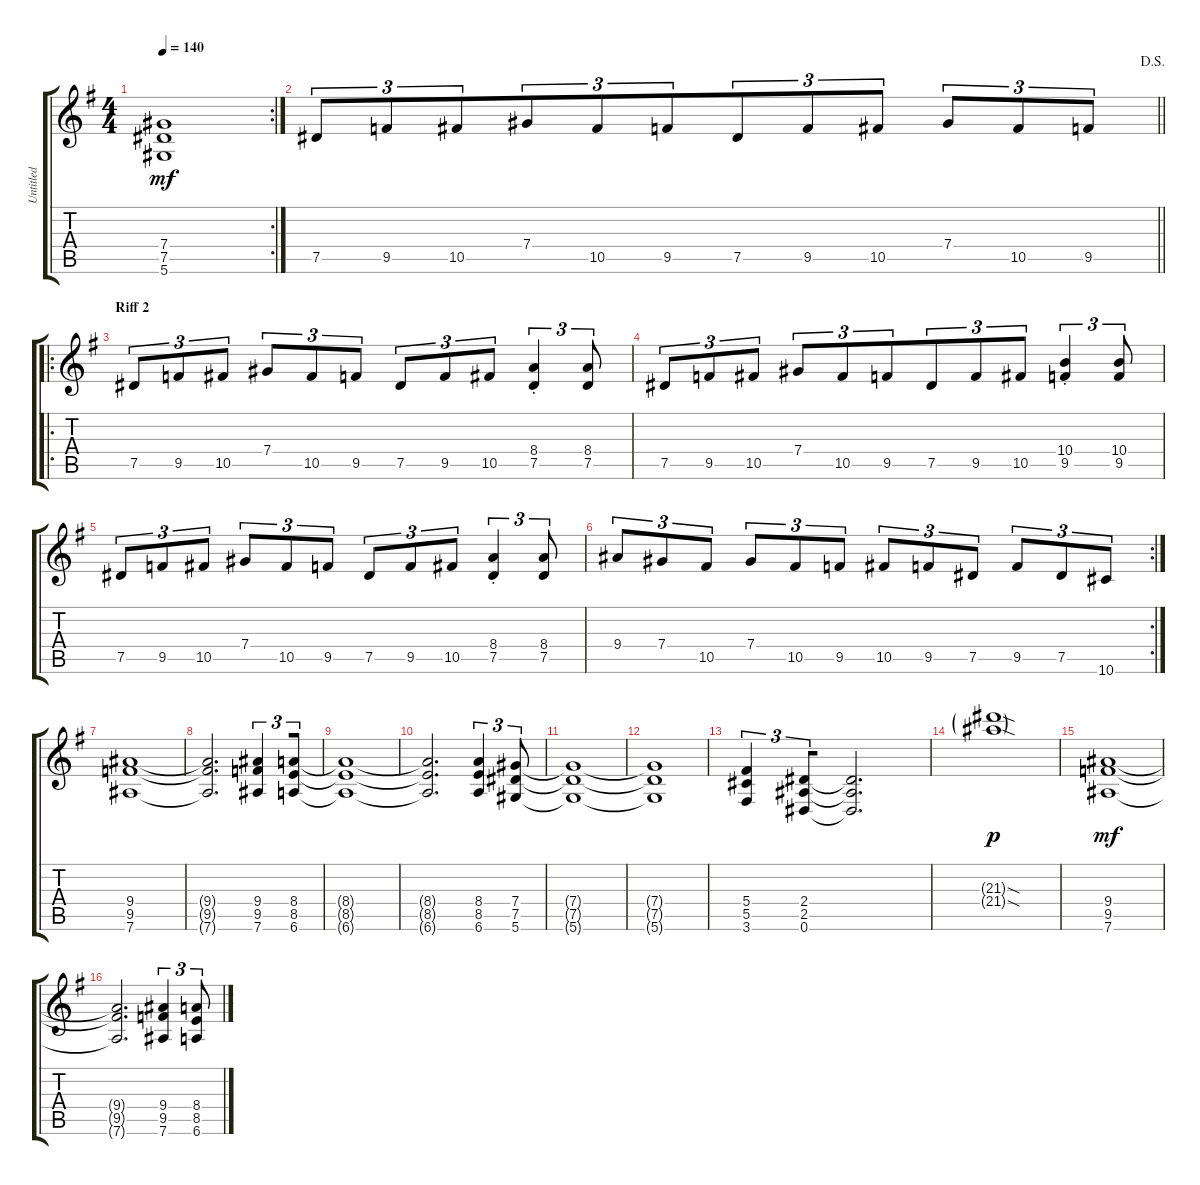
\track ("Untitled" "Untitled") {instrument distortionguitar}
\staff {score tabs}
\tuning (Eb4 Bb3 Gb3 Db3 Ab2 Eb2) {hide}
\rc 2
\ts (4 4)
\tempo 140
\clef g2
\ks g
(7.4 7.5 5.6).1{dy mf} |
\jump dalsegno
\barLineRight lightlight
7.5.8{tu (3 2)} 9.5.8{tu (3 2) beam merge} 10.5.8{tu (3 2) beam merge} 7.4.8{tu (3 2)} 10.5.8{tu (3 2) beam merge} 9.5.8{tu (3 2) beam merge} 7.5.8{tu (3 2)} 9.5.8{tu (3 2)} 10.5.8{tu (3 2)} 7.4.8{tu (3 2)} 10.5.8{tu (3 2)} 9.5.8{tu (3 2)} |
\ro
\section ("" "Riff 2")
7.5.8{tu (3 2)} 9.5.8{tu (3 2)} 10.5.8{tu (3 2)} 7.4.8{tu (3 2)} 10.5.8{tu (3 2)} 9.5.8{tu (3 2)} 7.5.8{tu (3 2)} 9.5.8{tu (3 2)} 10.5.8{tu (3 2)} (8.4{st} 7.5{st}).4{tu (3 2)} (8.4 7.5).8{tu (3 2)} |
7.5.8{tu (3 2)} 9.5.8{tu (3 2)} 10.5.8{tu (3 2)} 7.4.8{tu (3 2) beam merge} 10.5.8{tu (3 2) beam merge} 9.5.8{tu (3 2) beam merge} 7.5.8{tu (3 2) beam merge} 9.5.8{tu (3 2) beam merge} 10.5.8{tu (3 2) beam merge} (10.4{st} 9.5{st}).4{tu (3 2)} (10.4 9.5).8{tu (3 2)} |
7.5.8{tu (3 2) beam merge} 9.5.8{tu (3 2)} 10.5.8{tu (3 2)} 7.4.8{tu (3 2)} 10.5.8{tu (3 2)} 9.5.8{tu (3 2)} 7.5.8{tu (3 2)} 9.5.8{tu (3 2)} 10.5.8{tu (3 2)} (8.4{st} 7.5{st}).4{tu (3 2)} (8.4 7.5).8{tu (3 2)} |
\rc 2
9.4.8{tu (3 2)} 7.4.8{tu (3 2)} 10.5.8{tu (3 2)} 7.4.8{tu (3 2)} 10.5.8{tu (3 2)} 9.5.8{tu (3 2)} 10.5.8{tu (3 2)} 9.5.8{tu (3 2)} 7.5.8{tu (3 2)} 9.5.8{tu (3 2) beam merge} 7.5.8{tu (3 2)} 10.6.8{tu (3 2)} |
(9.4 9.5 7.6).1 |
(9.4{t} 9.5{t} 7.6{t}).2{d} (9.4 9.5 7.6).4{tu (3 2) beam merge} (8.4 8.5 6.6).8{tu (3 2)} |
(8.4{t} 8.5{t} 6.6{t}).1 |
(8.4{t} 8.5{t} 6.6{t}).2{d} (8.4 8.5 6.6).4{tu (3 2)} (7.4 7.5 5.6).8{tu (3 2)} |
(7.4{t} 7.5{t} 5.6{t}).1 |
(7.4{t} 7.5{t} 5.6{t}).1 |
(5.4 5.5 3.6).4{tu (3 2)} (2.4 2.5 0.6).8{tu (3 2) beam merge} (2.4{t} 2.5{t} 0.6{t}).2{d} |
(21.3{sod g} 21.4{sod g}).1{dy p} |
(9.4 9.5 7.6).1{dy mf} |
(9.4{t} 9.5{t} 7.6{t}).2{d} (9.4 9.5 7.6).4{tu (3 2)} (8.4 8.5 6.6).8{tu (3 2)}
